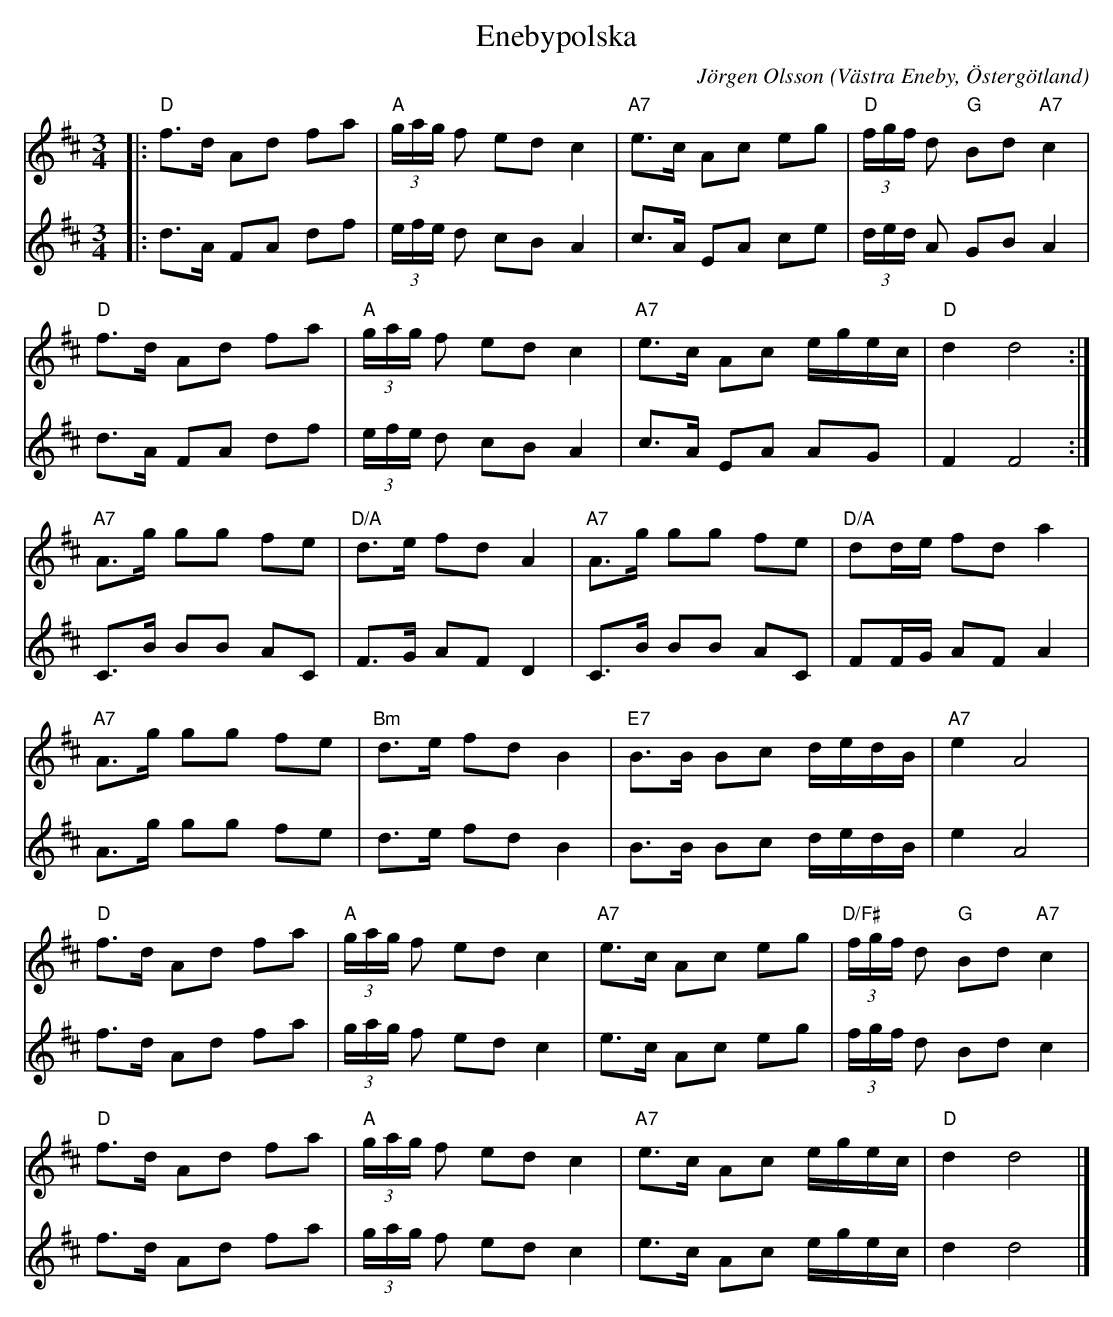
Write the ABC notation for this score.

X:1
T:Enebypolska
C:Jörgen Olsson
O:Västra Eneby, Östergötland
M:3/4
L:1/8
K:D
V:1
|:"D"f>d Ad fa|"A"(3g/a/g/ f ed c2|"A7"e>c Ac eg|"D"(3f/g/f/ d "G"Bd "A7"c2|
"D"f>d Ad fa|"A"(3g/a/g/ f ed c2|"A7"e>c Ac e/g/e/c/|"D"d2 d4:|
"A7"A>g gg fe|"D/A"d>e fd A2|"A7"A>g gg fe|"D/A" dd/e/ fd a2|
"A7"A>g gg fe|"Bm"d>e fd B2|"E7"B>B Bc d/e/d/B/|"A7" e2 A4|
"D"f>d Ad fa|"A"(3g/a/g/ f ed c2|"A7"e>c Ac eg|"D/F#"(3f/g/f/ d "G"Bd "A7"c2|
"D"f>d Ad fa|"A"(3g/a/g/ f ed c2|"A7"e>c Ac e/g/e/c/|"D"d2 d4 |]
V:2
|:d>A FA df|(3e/f/e/ d cB A2|c>A EA ce|(3d/e/d/ A GB A2|
d>A FA df|(3e/f/e/ d cB A2|c>A EA AG|F2 F4:|
C>B BB AC|F>G AF D2|C>B BB AC| FF/G/ AF A2|
A>g gg fe|d>e fd B2|B>B Bc d/e/d/B/| e2 A4|
f>d Ad fa|(3g/a/g/ f ed c2|e>c Ac eg|(3f/g/f/ d Bd c2|
f>d Ad fa|(3g/a/g/ f ed c2|e>c Ac e/g/e/c/|d2 d4 |]
